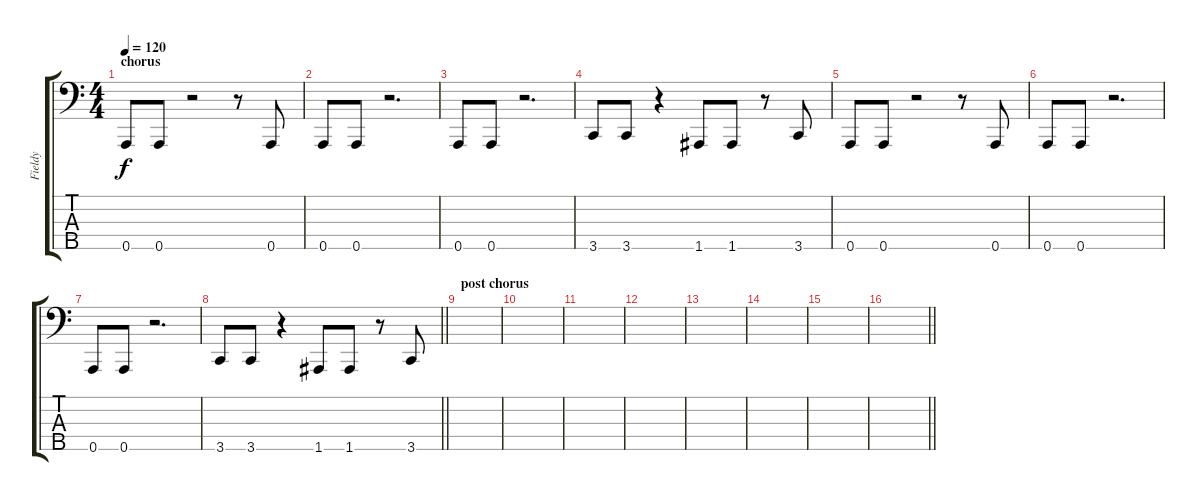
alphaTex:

\track ("Fieldy" "Fieldy") {instrument slapbass1}
\staff {score tabs}
\tuning (F2 C2 G1 D1 A0) {hide}
\ts (4 4)
\section ("" "chorus")
\tempo 120
\clef f4
\ks c
0.5.8{dy f} 0.5.8 r.2 r.8 0.5.8 |
0.5.8 0.5.8 r.2{d} |
0.5.8 0.5.8 r.2{d} |
3.5.8 3.5.8 r.4 1.5.8 1.5.8 r.8 3.5.8 |
0.5.8 0.5.8 r.2 r.8 0.5.8 |
0.5.8 0.5.8 r.2{d} |
0.5.8 0.5.8 r.2{d} |
\barLineRight lightlight
3.5.8 3.5.8 r.4 1.5.8 1.5.8 r.8 3.5.8 |
\section ("" "post chorus")
|
|
|
|
|
|
|
\barLineRight lightlight
